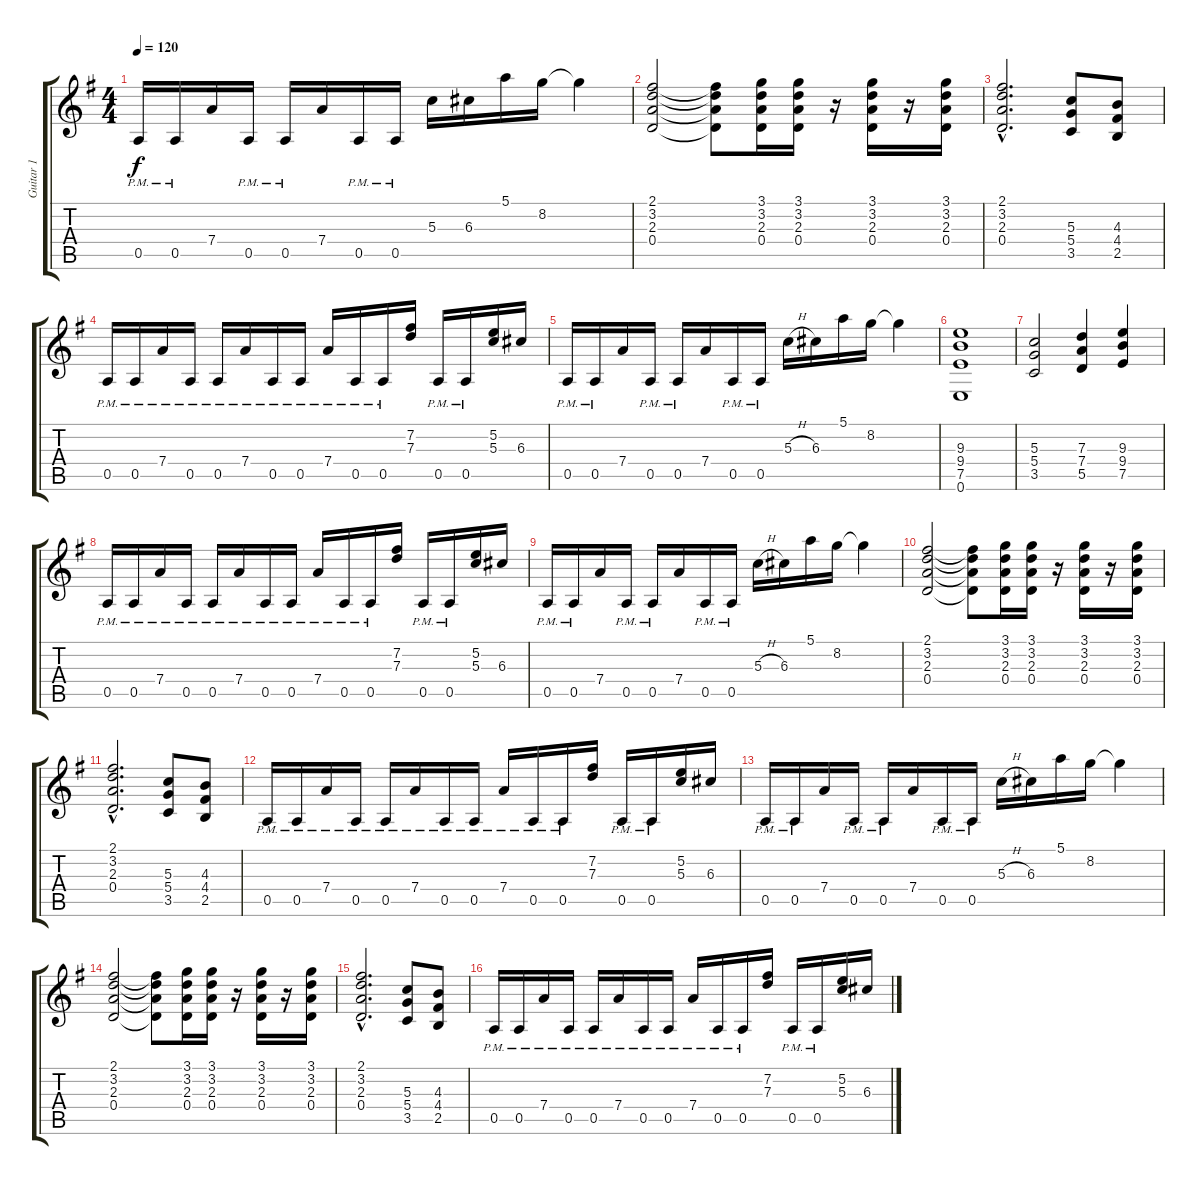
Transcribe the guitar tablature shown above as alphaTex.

\track ("Guitar 1" "Guitar 1") {instrument distortionguitar}
\staff {score tabs}
\tuning (E4 B3 G3 D3 A2 E2) {hide}
\ts (4 4)
\tempo 120
\clef g2
\ks g
0.5{pm}.16{dy f} 0.5{pm}.16 7.4.16 0.5{pm}.16 0.5{pm}.16 7.4.16 0.5{pm}.16 0.5{pm}.16 5.3.16 6.3.16 5.1.16 8.2.16 8.2{t}.4 |
(2.1 3.2 2.3 0.4).2 (2.1{t} 3.2{t} 2.3{t} 0.4{t}).8 (3.1 3.2 2.3 0.4).16 (3.1 3.2 2.3 0.4).16 r.16 (3.1 3.2 2.3 0.4).16 r.16 (3.1 3.2 2.3 0.4).16 |
(2.1{hac} 3.2{hac} 2.3{hac} 0.4{hac}).2{d} (5.3 5.4 3.5).8 (4.3 4.4 2.5).8 |
0.5{pm}.16 0.5{pm}.16 7.4{pm}.16 0.5{pm}.16 0.5{pm}.16 7.4{pm}.16 0.5{pm}.16 0.5{pm}.16 7.4{pm}.16 0.5{pm}.16 0.5{pm}.16 (7.2 7.3).16 0.5{pm}.16 0.5{pm}.16 (5.2 5.3).16 6.3.16 |
0.5{pm}.16 0.5{pm}.16 7.4.16 0.5{pm}.16 0.5{pm}.16 7.4.16 0.5{pm}.16 0.5{pm}.16 5.3{h}.16 6.3.16 5.1.16 8.2.16 8.2{t}.4 |
(9.3 9.4 7.5 0.6).1 |
(5.3 5.4 3.5).2 (7.3 7.4 5.5).4 (9.3 9.4 7.5).4 |
0.5{pm}.16 0.5{pm}.16 7.4{pm}.16 0.5{pm}.16 0.5{pm}.16 7.4{pm}.16 0.5{pm}.16 0.5{pm}.16 7.4{pm}.16 0.5{pm}.16 0.5{pm}.16 (7.2 7.3).16 0.5{pm}.16 0.5{pm}.16 (5.2 5.3).16 6.3.16 |
0.5{pm}.16 0.5{pm}.16 7.4.16 0.5{pm}.16 0.5{pm}.16 7.4.16 0.5{pm}.16 0.5{pm}.16 5.3{h}.16 6.3.16 5.1.16 8.2.16 8.2{t}.4 |
(2.1 3.2 2.3 0.4).2 (2.1{t} 3.2{t} 2.3{t} 0.4{t}).8 (3.1 3.2 2.3 0.4).16 (3.1 3.2 2.3 0.4).16 r.16 (3.1 3.2 2.3 0.4).16 r.16 (3.1 3.2 2.3 0.4).16 |
(2.1{hac} 3.2{hac} 2.3{hac} 0.4{hac}).2{d} (5.3 5.4 3.5).8 (4.3 4.4 2.5).8 |
0.5{pm}.16 0.5{pm}.16 7.4{pm}.16 0.5{pm}.16 0.5{pm}.16 7.4{pm}.16 0.5{pm}.16 0.5{pm}.16 7.4{pm}.16 0.5{pm}.16 0.5{pm}.16 (7.2 7.3).16 0.5{pm}.16 0.5{pm}.16 (5.2 5.3).16 6.3.16 |
0.5{pm}.16 0.5{pm}.16 7.4.16 0.5{pm}.16 0.5{pm}.16 7.4.16 0.5{pm}.16 0.5{pm}.16 5.3{h}.16 6.3.16 5.1.16 8.2.16 8.2{t}.4 |
(2.1 3.2 2.3 0.4).2 (2.1{t} 3.2{t} 2.3{t} 0.4{t}).8 (3.1 3.2 2.3 0.4).16 (3.1 3.2 2.3 0.4).16 r.16 (3.1 3.2 2.3 0.4).16 r.16 (3.1 3.2 2.3 0.4).16 |
(2.1{hac} 3.2{hac} 2.3{hac} 0.4{hac}).2{d} (5.3 5.4 3.5).8 (4.3 4.4 2.5).8 |
0.5{pm}.16 0.5{pm}.16 7.4{pm}.16 0.5{pm}.16 0.5{pm}.16 7.4{pm}.16 0.5{pm}.16 0.5{pm}.16 7.4{pm}.16 0.5{pm}.16 0.5{pm}.16 (7.2 7.3).16 0.5{pm}.16 0.5{pm}.16 (5.2 5.3).16 6.3.16
